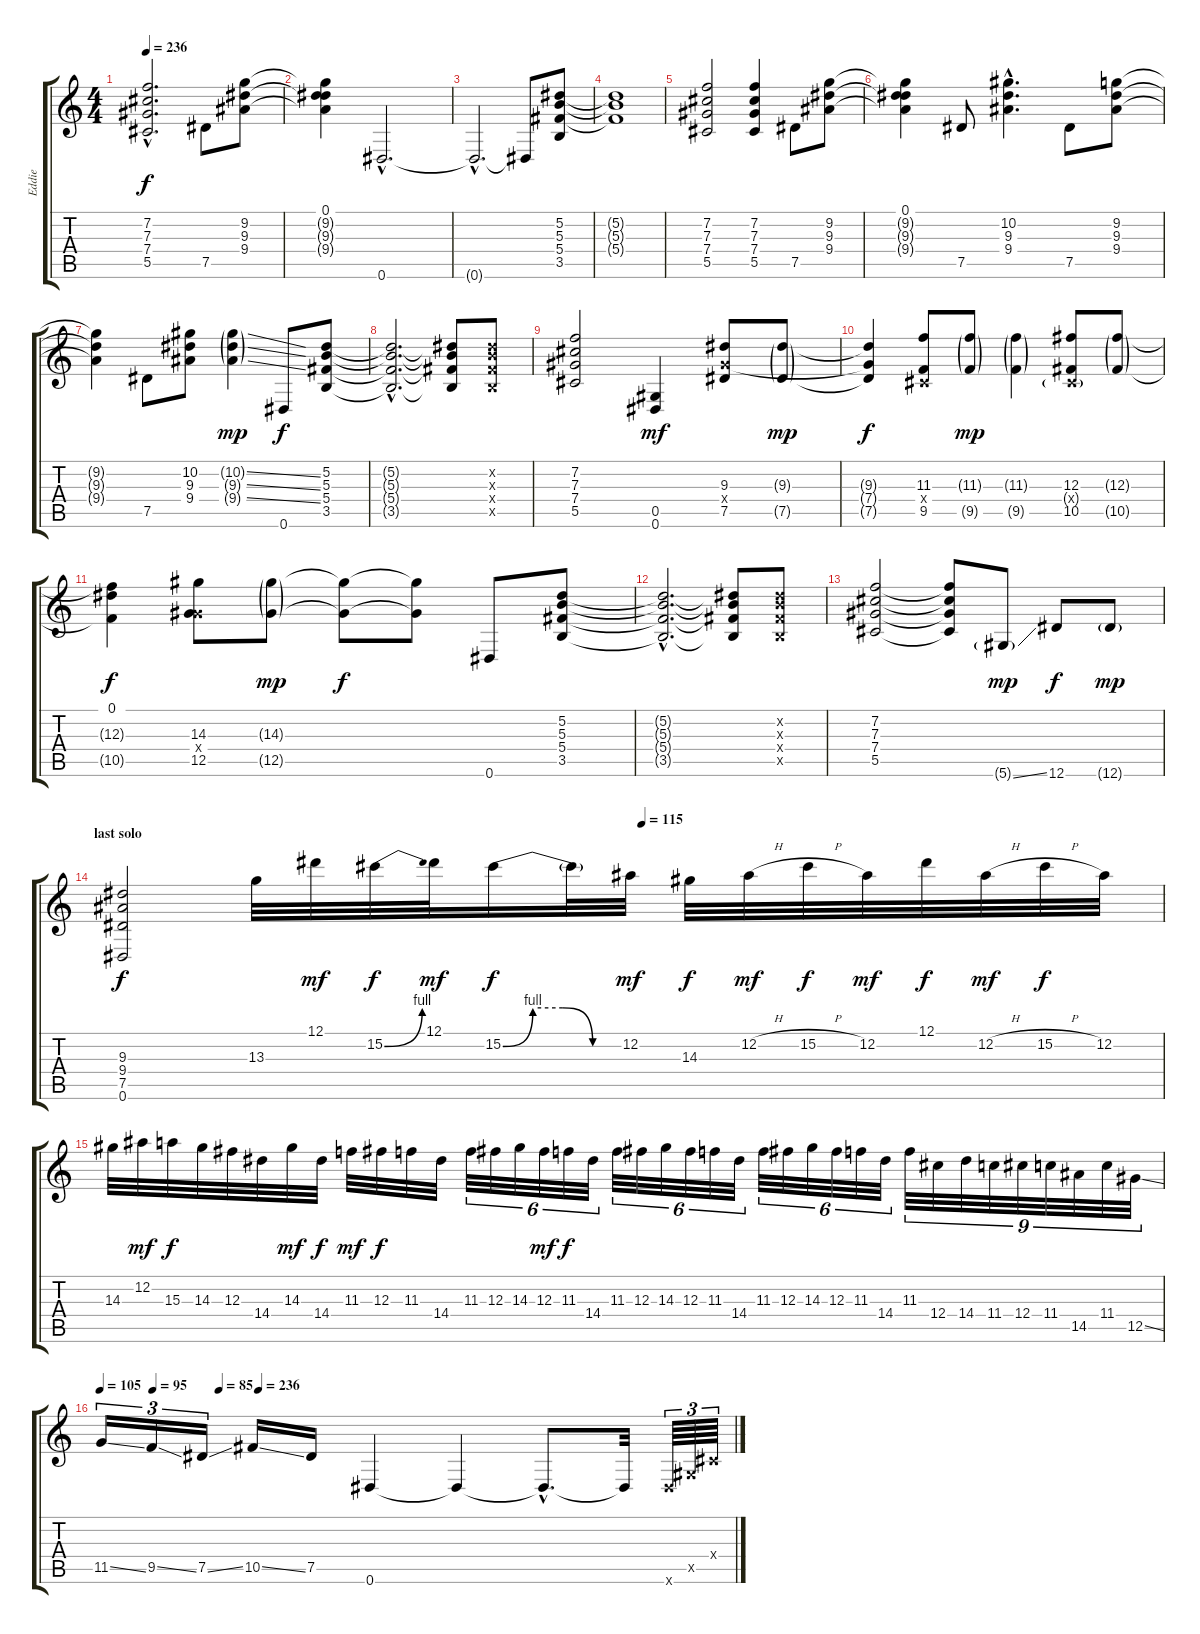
\track ("Eddie" "Eddie") {instrument distortionguitar}
\staff {score tabs}
\tuning (Eb4 Bb3 Gb3 Db3 Ab2 Eb2) {hide}
\ts (4 4)
\tempo 236
\clef g2
\ks c
(7.2{hac} 7.3{hac} 7.4{hac} 5.5{hac}).2{d dy f} 7.5.8 (9.2 9.3 9.4).8 |
(0.1 9.2{t} 9.3{t} 9.4{t}).4 0.6{hac}.2{d} |
0.6{hac t}.2{d} 0.6{t}.8 (5.2 5.3 5.4 3.5).8 |
(5.2{t} 5.3{t} 5.4{t}).1 |
(7.2 7.3 7.4 5.5).2 (7.2 7.3 7.4 5.5).4 7.5.8 (9.2 9.3 9.4).8 |
(0.1 9.2{t} 9.3{t} 9.4{t}).4 7.5.8 (10.2{hac} 9.3{hac} 9.4{hac}).4{d} 7.5.8 (9.2 9.3 9.4).8 |
(9.2{t} 9.3{t} 9.4{t}).4 7.5.8 (10.2 9.3 9.4).8 (10.2{ss g} 9.3{ss g} 9.4{ss g}).4{dy mp} 0.6.8{dy f} (5.2 5.3 5.4 3.5).8 |
(5.2{hac t} 5.3{hac t} 5.4{hac t} 3.5{hac t}).2{d} (5.2{t} 5.3{t} 5.4{t} 3.5{t}).8 (5.2{x} 5.3{x} 5.4{x} 3.5{x}).8 |
(7.2 7.3 7.4 5.5).2 (0.5 0.6).4{dy mf} (9.3 7.4{x} 7.5).8 (9.3{g} 7.5{g}).8{dy mp} |
(9.3{t} 7.4{t} 7.5{t}).4{dy f} (11.3 0.4{x} 9.5).8 (11.3{g} 9.5{g}).8{dy mp} (11.3{g} 9.5{g}).4 (12.3 0.4{g x} 10.5).8 (12.3{g} 10.5{g}).8 |
(0.1 12.3{t} 10.5{t}).4{dy f} (14.3 7.4{x} 12.5).8 (14.3{g} 12.5{g}).8{dy mp} (14.3{t} 12.5{t}).8{dy f} (14.3{t} 12.5{t}).8 0.6.8 (5.2 5.3 5.4 3.5).8 |
(5.2{hac t} 5.3{hac t} 5.4{hac t} 3.5{hac t}).2{d} (5.2{t} 5.3{t} 5.4{t} 3.5{t}).8 (5.2{x} 5.3{x} 5.4{x} 3.5{x}).8 |
(7.2 7.3 7.4 5.5).2 (7.2{t} 7.3{t} 7.4{t} 5.5{t}).8 5.6{ss g}.8{dy mp} 12.6.8{dy f} 12.6{g}.8{dy mp} |
\section ("" "last solo")
\tempo (115 0.5)
(9.3 9.4 7.5 0.6).2{dy f} 13.3.32 12.1.32{dy mf} 15.2{be (bend 0 0 60 4)}.32{dy f} 12.1.32{dy mf} 15.2{be (custom 0 0 15 4 30 4 45 0 60 0)}.16{dy f} 15.2{t}.32 12.2.32{dy mf} 14.3.32{dy f} 12.2{h}.32{dy mf} 15.2{h}.32{dy f} 12.2.32{dy mf} 12.1.32{dy f} 12.2{h}.32{dy mf} 15.2{h}.32{dy f} 12.2.32 |
14.3.32 12.2.32{dy mf} 15.3.32{dy f} 14.3.32 12.3.32 14.4.32 14.3.32{dy mf} 14.4.32{dy f} 11.3.32{dy mf} 12.3.32{dy f} 11.3.32 14.4.32 11.3.32{tu (6 4)} 12.3.32{tu (6 4)} 14.3.32{tu (6 4)} 12.3.32{tu (6 4) dy mf} 11.3.32{tu (6 4) dy f} 14.4.32{tu (6 4)} 11.3.32{tu (6 4)} 12.3.32{tu (6 4)} 14.3.32{tu (6 4)} 12.3.32{tu (6 4)} 11.3.32{tu (6 4)} 14.4.32{tu (6 4)} 11.3.32{tu (6 4)} 12.3.32{tu (6 4)} 14.3.32{tu (6 4)} 12.3.32{tu (6 4)} 11.3.32{tu (6 4)} 14.4.32{tu (6 4)} 11.3.32{tu (9 8)} 12.4.32{tu (9 8)} 14.4.32{tu (9 8)} 11.4.32{tu (9 8)} 12.4.32{tu (9 8)} 11.4.32{tu (9 8)} 14.5.32{tu (9 8)} 11.4.32{tu (9 8)} 12.5{ss}.32{tu (9 8)} |
\tempo 105
\tempo (95 0.08333333333333333)
\tempo (85 0.1875)
\tempo (236 0.25)
11.5{ss}.16{tu (3 2)} 9.5{ss}.16{tu (3 2)} 7.5{ss}.16{tu (3 2)} 10.5{ss}.16 7.5.16 0.6.4 0.6{t}.4 0.6{hac t}.8{d} 0.6{t}.32 0.6{x}.64{tu (3 2)} 0.5{x}.64{tu (3 2)} 0.4{x}.64{tu (3 2)}
